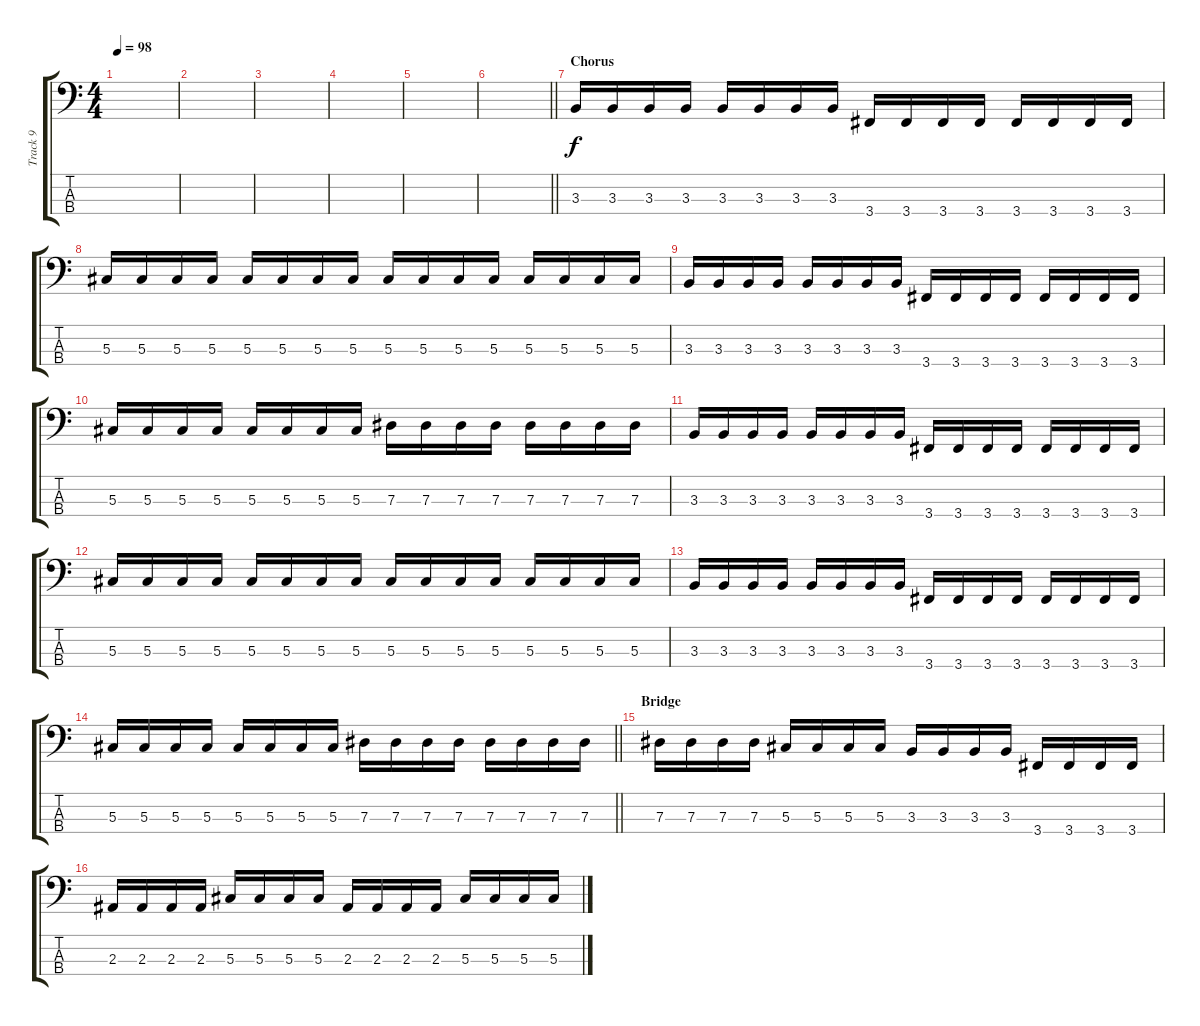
\track ("Track 9" "Track 9") {instrument electricbasspick}
\staff {score tabs}
\tuning (Gb2 Db2 Ab1 Eb1) {hide}
\ts (4 4)
\tempo 98
\clef f4
\ks c
|
|
|
|
|
\barLineRight lightlight
|
\section ("" "Chorus")
3.3.16 3.3.16 3.3.16 3.3.16 3.3.16 3.3.16 3.3.16 3.3.16 3.4.16 3.4.16 3.4.16 3.4.16 3.4.16 3.4.16 3.4.16 3.4.16 |
5.3.16 5.3.16 5.3.16 5.3.16 5.3.16 5.3.16 5.3.16 5.3.16 5.3.16 5.3.16 5.3.16 5.3.16 5.3.16 5.3.16 5.3.16 5.3.16 |
3.3.16 3.3.16 3.3.16 3.3.16 3.3.16 3.3.16 3.3.16 3.3.16 3.4.16 3.4.16 3.4.16 3.4.16 3.4.16 3.4.16 3.4.16 3.4.16 |
5.3.16 5.3.16 5.3.16 5.3.16 5.3.16 5.3.16 5.3.16 5.3.16 7.3.16 7.3.16 7.3.16 7.3.16 7.3.16 7.3.16 7.3.16 7.3.16 |
3.3.16 3.3.16 3.3.16 3.3.16 3.3.16 3.3.16 3.3.16 3.3.16 3.4.16 3.4.16 3.4.16 3.4.16 3.4.16 3.4.16 3.4.16 3.4.16 |
5.3.16 5.3.16 5.3.16 5.3.16 5.3.16 5.3.16 5.3.16 5.3.16 5.3.16 5.3.16 5.3.16 5.3.16 5.3.16 5.3.16 5.3.16 5.3.16 |
3.3.16 3.3.16 3.3.16 3.3.16 3.3.16 3.3.16 3.3.16 3.3.16 3.4.16 3.4.16 3.4.16 3.4.16 3.4.16 3.4.16 3.4.16 3.4.16 |
\barLineRight lightlight
5.3.16 5.3.16 5.3.16 5.3.16 5.3.16 5.3.16 5.3.16 5.3.16 7.3.16 7.3.16 7.3.16 7.3.16 7.3.16 7.3.16 7.3.16 7.3.16 |
\section ("" "Bridge")
7.3.16 7.3.16 7.3.16 7.3.16 5.3.16 5.3.16 5.3.16 5.3.16 3.3.16 3.3.16 3.3.16 3.3.16 3.4.16 3.4.16 3.4.16 3.4.16 |
2.3.16 2.3.16 2.3.16 2.3.16 5.3.16 5.3.16 5.3.16 5.3.16 2.3.16 2.3.16 2.3.16 2.3.16 5.3.16 5.3.16 5.3.16 5.3.16
